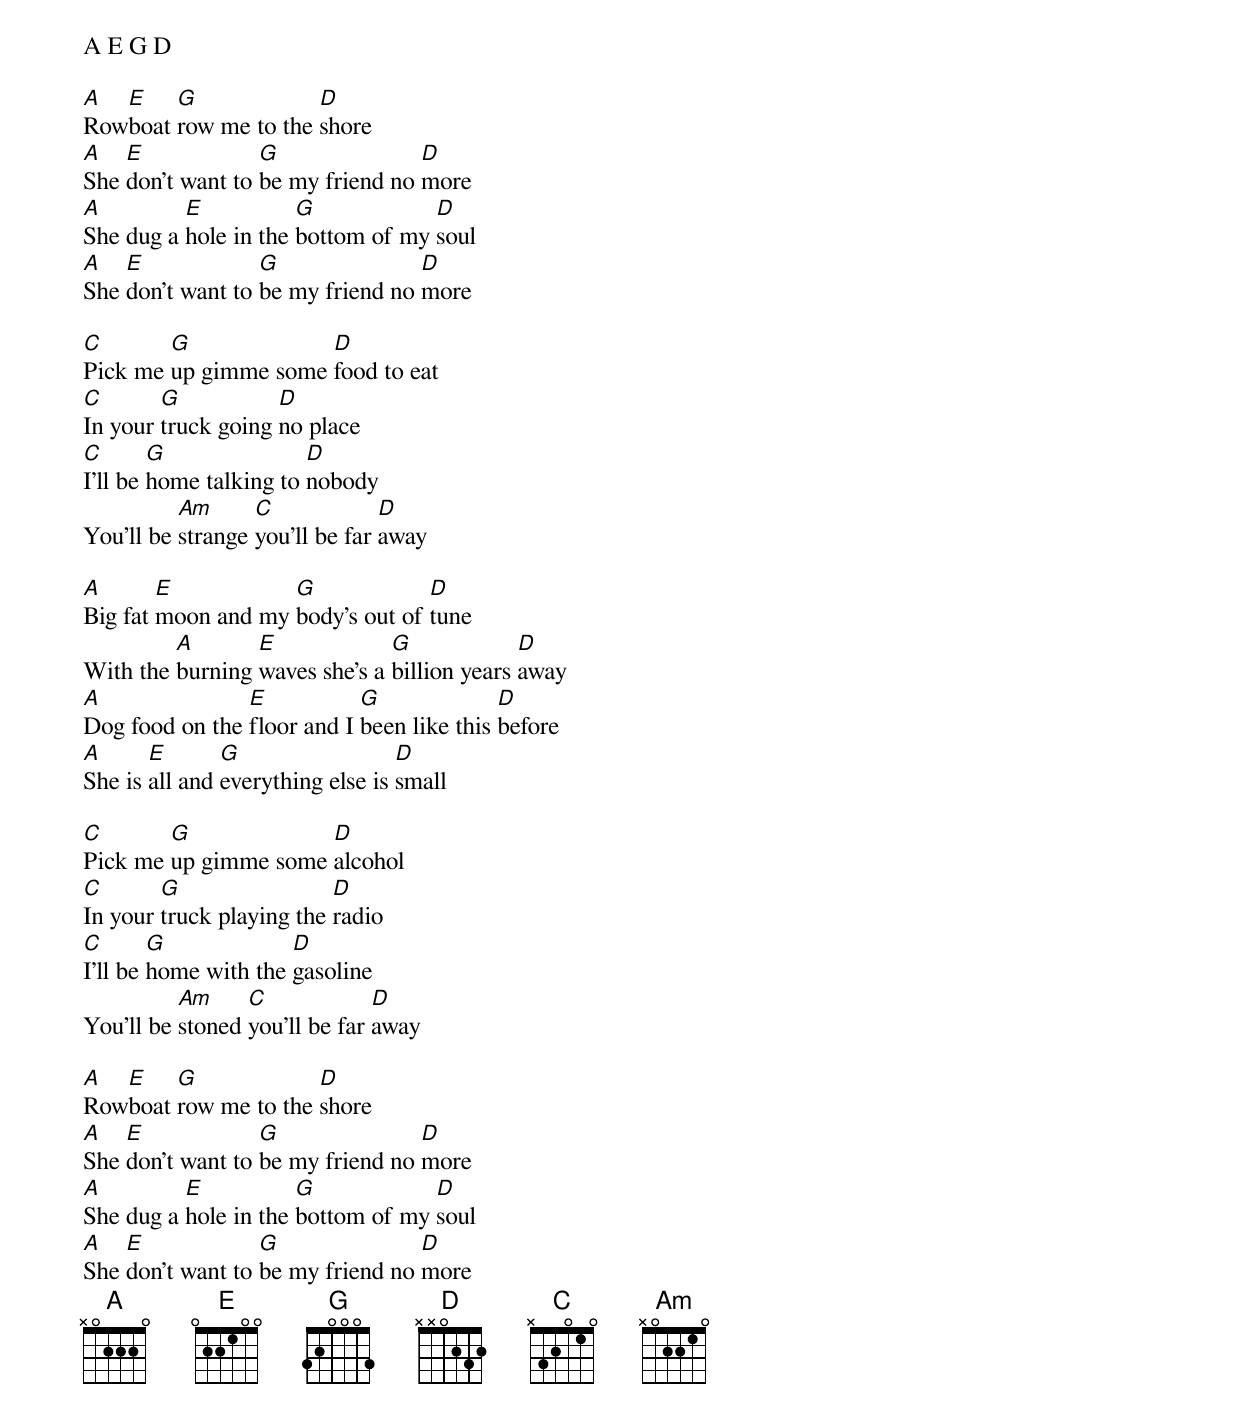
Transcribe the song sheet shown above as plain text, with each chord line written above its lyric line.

A E G D

A  E    G             D
Rowboat row me to the shore
A   E             G               D
She don't want to be my friend no more
A         E           G            D
She dug a hole in the bottom of my soul
A   E             G               D
She don't want to be my friend no more

C       G             D
Pick me up gimme some food to eat
C       G           D
In your truck going no place
C       G               D
I'll be home talking to nobody
          Am      C             D
You'll be strange you'll be far away

A       E           G             D
Big fat moon and my body's out of tune
         A       E             G             D
With the burning waves she's a billion years away
A               E           G              D
Dog food on the floor and I been like this before
A      E       G                  D
She is all and everything else is small

C       G             D
Pick me up gimme some alcohol
C       G                 D
In your truck playing the radio
C       G             D
I'll be home with the gasoline
          Am     C             D
You'll be stoned you'll be far away

A  E    G             D
Rowboat row me to the shore
A   E             G               D
She don't want to be my friend no more
A         E           G            D
She dug a hole in the bottom of my soul
A   E             G               D
She don't want to be my friend no more
